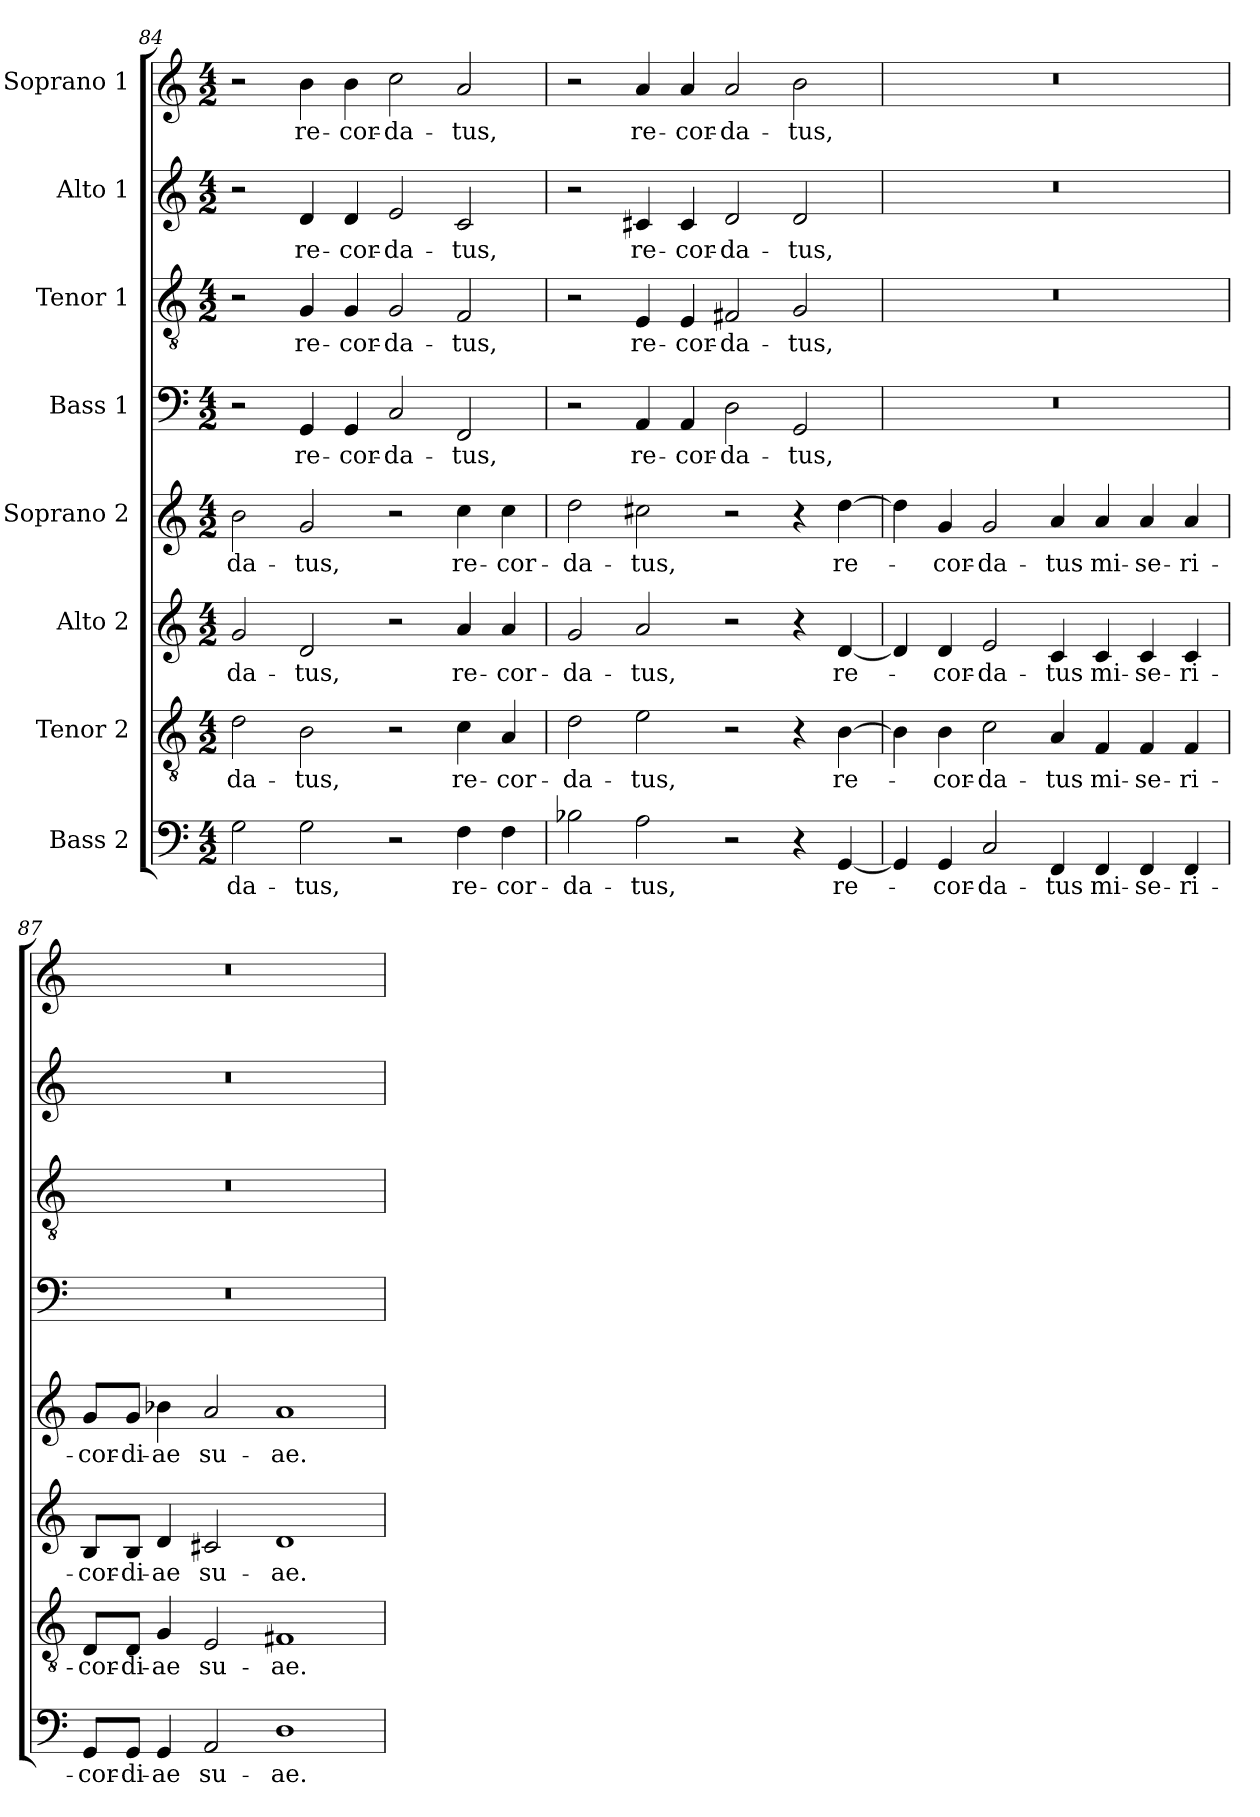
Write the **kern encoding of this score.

**kern	**text	**kern	**text	**kern	**text	**kern	**text	**kern	**text	**kern	**text	**kern	**text	**kern	**text
*part8	*part8	*part7	*part7	*part6	*part6	*part5	*part5	*part4	*part4	*part3	*part3	*part2	*part2	*part1	*part1
*staff8	*staff8	*staff7	*staff7	*staff6	*staff6	*staff5	*staff5	*staff4	*staff4	*staff3	*staff3	*staff2	*staff2	*staff1	*staff1
*I"Bass 2	*	*I"Tenor 2	*	*I"Alto 2	*	*I"Soprano 2	*	*I"Bass 1	*	*I"Tenor 1	*	*I"Alto 1	*	*I"Soprano 1	*
*clefF4	*	*clefGv2	*	*clefG2	*	*clefG2	*	*clefF4	*	*clefGv2	*	*clefG2	*	*clefG2	*
*k[]	*	*k[]	*	*k[]	*	*k[]	*	*k[]	*	*k[]	*	*k[]	*	*k[]	*
*M4/2	*	*M4/2	*	*M4/2	*	*M4/2	*	*M4/2	*	*M4/2	*	*M4/2	*	*M4/2	*
=84	=84	=84	=84	=84	=84	=84	=84	=84	=84	=84	=84	=84	=84	=84	=84
2G\	da-	2d\	da-	2g/	da-	2b\	da-	2r	.	2r	.	2r	.	2r	.
2G\	tus,	2B\	tus,	2d/	tus,	2g/	tus,	4GG/	re-	4G/	re-	4d/	re-	4b\	re-
.	.	.	.	.	.	.	.	4GG/	cor-	4G/	cor-	4d/	cor-	4b\	cor-
2r	.	2r	.	2r	.	2r	.	2C/	da-	2G/	da-	2e/	da-	2cc\	da-
4F\	re-	4c\	re-	4a/	re-	4cc\	re-	2FF/	tus,	2F/	tus,	2c/	tus,	2a/	tus,
4F\	cor-	4A/	cor-	4a/	cor-	4cc\	cor-	.	.	.	.	.	.	.	.
=85	=85	=85	=85	=85	=85	=85	=85	=85	=85	=85	=85	=85	=85	=85	=85
2B-X\	da-	2d\	da-	2g/	da-	2dd\	da-	2r	.	2r	.	2r	.	2r	.
2A\	tus,	2e\	tus,	2a/	tus,	2cc#X\	tus,	4AA/	re-	4E/	re-	4c#X/	re-	4a/	re-
.	.	.	.	.	.	.	.	4AA/	cor-	4E/	cor-	4c#/	cor-	4a/	cor-
2r	.	2r	.	2r	.	2r	.	2D\	da-	2F#X/	da-	2d/	da-	2a/	da-
4r	.	4r	.	4r	.	4r	.	2GG/	tus,	2G/	tus,	2d/	tus,	2b\	tus,
[4GG/	re-	[4B\	re-	[4d/	re-	[4dd\	re-	.	.	.	.	.	.	.	.
!!LO:LB:g=z
=86	=86	=86	=86	=86	=86	=86	=86	=86	=86	=86	=86	=86	=86	=86	=86
4GG/]	.	4B\]	.	4d/]	.	4dd\]	.	0r	.	0r	.	0r	.	0r	.
4GG/	-cor-	4B\	-cor-	4d/	-cor-	4g/	-cor-	.	.	.	.	.	.	.	.
2C/	da-	2c\	da-	2e/	da-	2g/	da-	.	.	.	.	.	.	.	.
4FF/	tus	4A/	tus	4c/	tus	4a/	tus	.	.	.	.	.	.	.	.
4FF/	mi-	4F/	mi-	4c/	mi-	4a/	mi-	.	.	.	.	.	.	.	.
4FF/	se-	4F/	se-	4c/	se-	4a/	se-	.	.	.	.	.	.	.	.
4FF/	ri-	4F/	ri-	4c/	ri-	4a/	ri-	.	.	.	.	.	.	.	.
=87	=87	=87	=87	=87	=87	=87	=87	=87	=87	=87	=87	=87	=87	=87	=87
8GG/L	cor-	8D/L	cor-	8B/L	cor-	8g/L	cor-	0r	.	0r	.	0r	.	0r	.
8GG/J	di-	8D/J	di-	8B/J	di-	8g/J	di-	.	.	.	.	.	.	.	.
4GG/	ae	4G/	ae	4d/	ae	4b-X\	ae	.	.	.	.	.	.	.	.
2AA/	su-	2E/	su-	2c#X/	su-	2a/	su-	.	.	.	.	.	.	.	.
1D	ae.	1F#X	ae.	1d	ae.	1a	ae.	.	.	.	.	.	.	.	.
=	=	=	=	=	=	=	=	=	=	=	=	=	=	=	=
*-	*-	*-	*-	*-	*-	*-	*-	*-	*-	*-	*-	*-	*-	*-	*-
